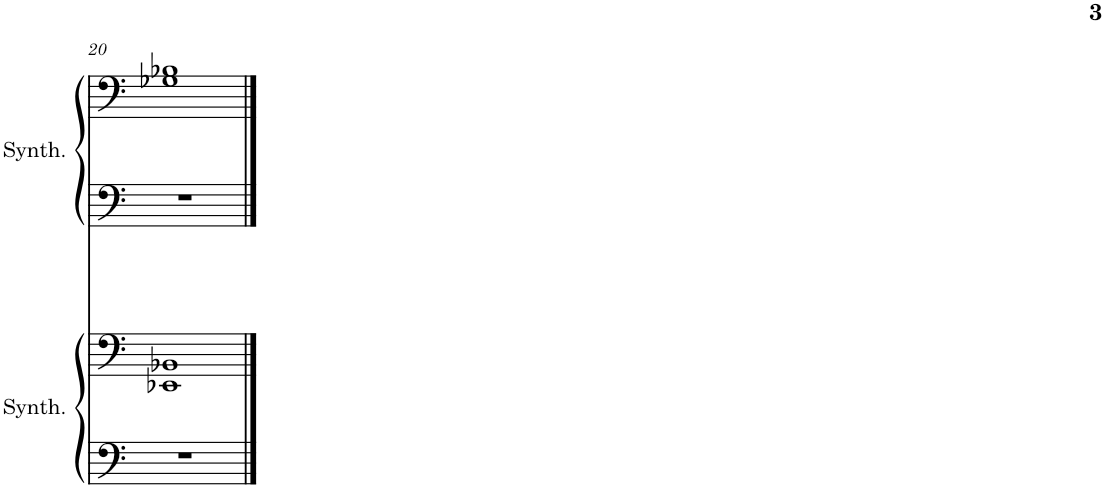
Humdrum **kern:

**kern	**kern	**kern	**kern
*part2	*part2	*part1	*part1
*staff4	*staff3	*staff2	*staff1
*I"Sine Synthesizer	*	*I"Saw Synthesizer	*
*I'Synth.	*	*I'Synth.	*
!!LO:PB:g=z
*clefF4	*clefF4	*clefF4	*clefF4
*k[]	*k[]	*k[]	*k[]
*M4/4	*M4/4	*M4/4	*M4/4
=20	=20	=20	=20
1r	1EE-X 1BB-X	1r	1G-X 1B-X
==	==	==	==
*-	*-	*-	*-
